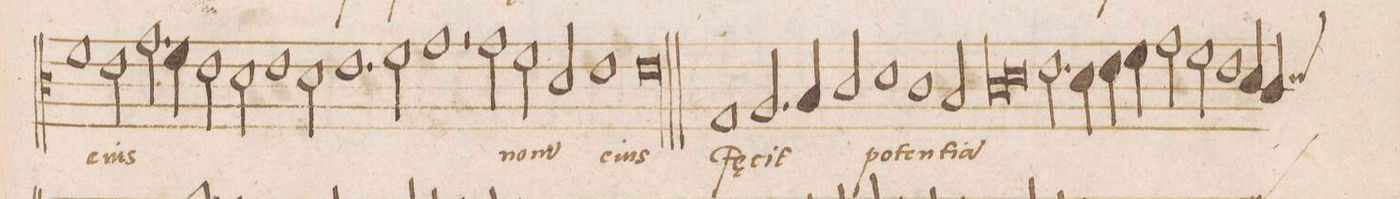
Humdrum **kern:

**kern	**text
*I"ALTVS	*
*clefC3	*
*k[]	*
*met(C|)	*
*M2/1	*
2e\	e-
2.g\	-ius
4f\	.
2e\	.
=68	=68
2d\	.
1e	.
2d\	.
=69	=69
1.e	.
2f\	.
=70	=70
1g	.
2r	.
2g\	.
=71	=71
2f\	no-
2d/	-m(en)
1e	e-
=72	=72
0e	-ius
=73||	=73||
*M2/1	*
*met(C|)	*
1G	Fe-
2.A/	-cit
4B/	.
=74	=74
2c/	.
1d	po-
1c	-ten-
=75	=75
2B/	-ti-
*lig	*
1c	-a(m)
=76	=76
1d	.
*Xlig	*
2.e\	.
4d\	.
=77	=77
4e\	.
4f\	.
2g\	.
2f\	.
1e	.
=78	=78
4d/	.
*custos:d	*
4c/	.
*-	*-
